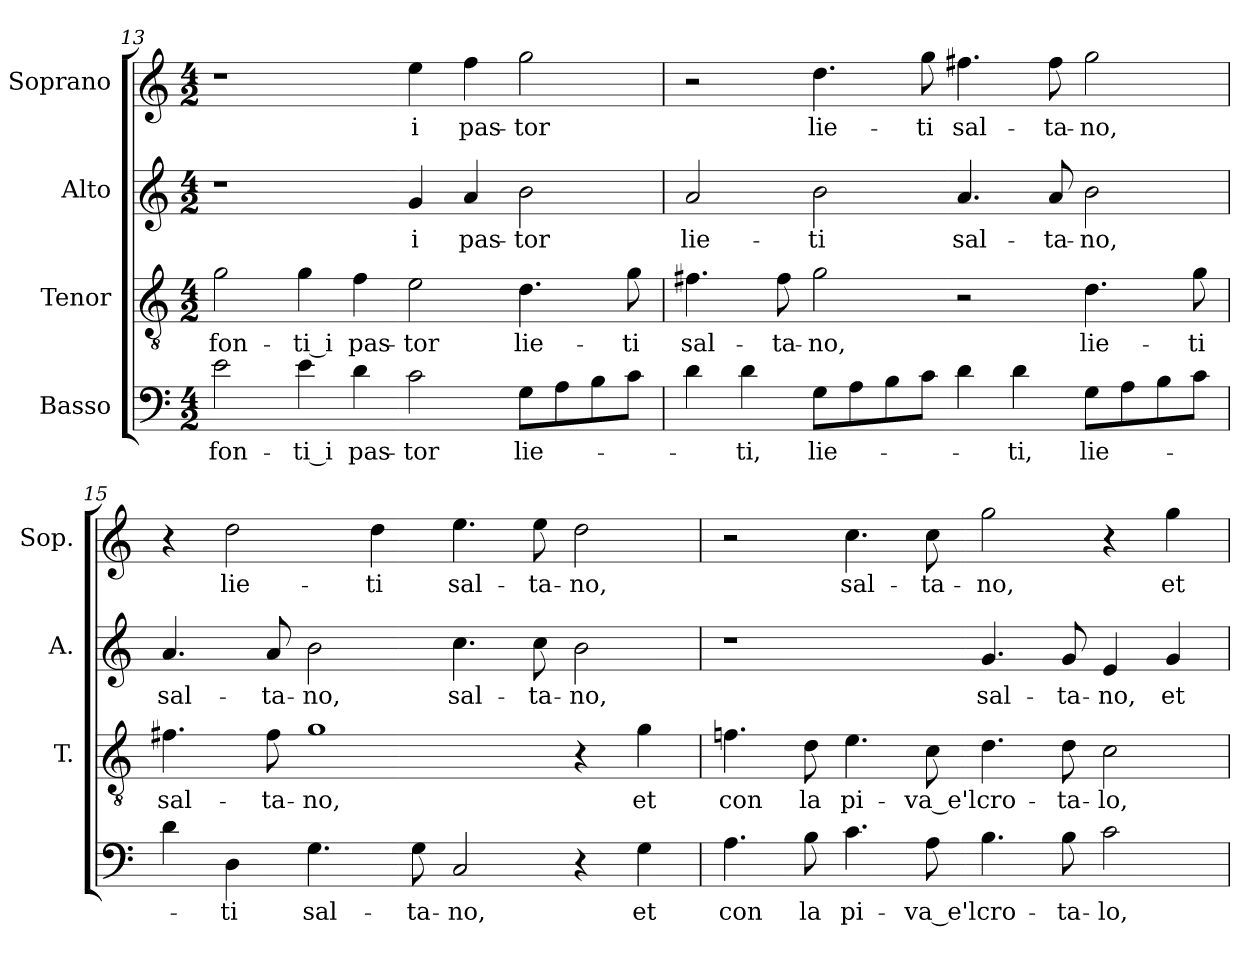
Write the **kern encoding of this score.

**kern	**text	**kern	**text	**kern	**text	**kern	**text
*part4	*part4	*part3	*part3	*part2	*part2	*part1	*part1
*staff4	*staff4	*staff3	*staff3	*staff2	*staff2	*staff1	*staff1
*I"Basso	*	*I"Tenor	*	*I"Alto	*	*I"Soprano	*
*	*	*I'T.	*	*I'A.	*	*I'Sop.	*
*clefF4	*	*clefGv2	*	*clefG2	*	*clefG2	*
*	*	*ITrd7c12	*	*	*	*	*
*k[]	*	*k[]	*	*k[]	*	*k[]	*
*C:	*	*C:	*	*C:	*	*C:	*
*M4/2	*	*M4/2	*	*M4/2	*	*M4/2	*
=13	=13	=13	=13	=13	=13	=13	=13
!	!LO:LY:b:color=#000000	!	!	!	!	!	!
!	!	!	!LO:LY:b:color=#000000	!	!	!	!
2ei\	fon-	2Gi\	fon-	1r	.	1r	.
!	!LO:LY:b:color=#000000	!	!	!	!	!	!
!	!	!	!LO:LY:b:color=#000000	!	!	!	!
4ei\	-ti_i	4Gi\	-ti_i	.	.	.	.
!	!LO:LY:b:color=#000000	!	!	!	!	!	!
!	!	!	!LO:LY:b:color=#000000	!	!	!	!
4di\	pas-	4Fi\	pas-	.	.	.	.
!	!LO:LY:b:color=#000000	!	!	!	!	!	!
!	!	!	!LO:LY:b:color=#000000	!	!	!	!
!	!	!	!	!	!LO:LY:b:color=#000000	!	!
!	!	!	!	!	!	!	!LO:LY:b:color=#000000
2ci\	-tor	2Ei\	-tor	4gi/	i	4eei\	i
!	!	!	!	!	!LO:LY:b:color=#000000	!	!
!	!	!	!	!	!	!	!LO:LY:b:color=#000000
.	.	.	.	4ai/	pas-	4ffi\	pas-
!	!LO:LY:b:color=#000000	!	!	!	!	!	!
!	!	!	!LO:LY:b:color=#000000	!	!	!	!
!	!	!	!	!	!LO:LY:b:color=#000000	!	!
!	!	!	!	!	!	!	!LO:LY:b:color=#000000
8Gi\L	lie-	4.Di\	lie-	2bi\	-tor	2ggi\	-tor
8Ai\	.	.	.	.	.	.	.
8Bi\	.	.	.	.	.	.	.
!	!	!	!LO:LY:b:color=#000000	!	!	!	!
8ci\J	.	8Gi\	-ti	.	.	.	.
!!LO:PB:g=z
=14	=14	=14	=14	=14	=14	=14	=14
!	!	!	!LO:LY:b:color=#000000	!	!	!	!
!	!	!	!	!	!LO:LY:b:color=#000000	!	!
4di\	.	4.F#Xi\	sal-	2ai/	lie-	2r	.
!	!LO:LY:b:color=#000000	!	!	!	!	!	!
4di\	-ti,	.	.	.	.	.	.
!	!	!	!LO:LY:b:color=#000000	!	!	!	!
.	.	8F#i\	-ta-	.	.	.	.
!	!LO:LY:b:color=#000000	!	!	!	!	!	!
!	!	!	!LO:LY:b:color=#000000	!	!	!	!
!	!	!	!	!	!LO:LY:b:color=#000000	!	!
!	!	!	!	!	!	!	!LO:LY:b:color=#000000
8Gi\L	lie-	2Gi\	-no,	2bi\	-ti	4.ddi\	lie-
8Ai\	.	.	.	.	.	.	.
8Bi\	.	.	.	.	.	.	.
!	!	!	!	!	!	!	!LO:LY:b:color=#000000
8ci\J	.	.	.	.	.	8ggi\	-ti
!	!	!	!	!	!LO:LY:b:color=#000000	!	!
!	!	!	!	!	!	!	!LO:LY:b:color=#000000
4di\	.	2r	.	4.ai/	sal-	4.ff#Xi\	sal-
!	!LO:LY:b:color=#000000	!	!	!	!	!	!
4di\	-ti,	.	.	.	.	.	.
!	!	!	!	!	!LO:LY:b:color=#000000	!	!
!	!	!	!	!	!	!	!LO:LY:b:color=#000000
.	.	.	.	8ai/	-ta-	8ff#i\	-ta-
!	!LO:LY:b:color=#000000	!	!	!	!	!	!
!	!	!	!LO:LY:b:color=#000000	!	!	!	!
!	!	!	!	!	!LO:LY:b:color=#000000	!	!
!	!	!	!	!	!	!	!LO:LY:b:color=#000000
8Gi\L	lie-	4.Di\	lie-	2bi\	-no,	2ggi\	-no,
8Ai\	.	.	.	.	.	.	.
8Bi\	.	.	.	.	.	.	.
!	!	!	!LO:LY:b:color=#000000	!	!	!	!
8ci\J	.	8Gi\	-ti	.	.	.	.
=15	=15	=15	=15	=15	=15	=15	=15
!	!	!	!LO:LY:b:color=#000000	!	!	!	!
!	!	!	!	!	!LO:LY:b:color=#000000	!	!
4di\	.	4.F#Xi\	sal-	4.ai/	sal-	4r	.
!	!LO:LY:b:color=#000000	!	!	!	!	!	!
!	!	!	!	!	!	!	!LO:LY:b:color=#000000
4Di\	-ti	.	.	.	.	2ddi\	lie-
!	!	!	!LO:LY:b:color=#000000	!	!	!	!
!	!	!	!	!	!LO:LY:b:color=#000000	!	!
.	.	8F#i\	-ta-	8ai/	-ta-	.	.
!	!LO:LY:b:color=#000000	!	!	!	!	!	!
!	!	!	!LO:LY:b:color=#000000	!	!	!	!
!	!	!	!	!	!LO:LY:b:color=#000000	!	!
4.Gi\	sal-	1Gi	-no,	2bi\	-no,	.	.
!	!	!	!	!	!	!	!LO:LY:b:color=#000000
.	.	.	.	.	.	4ddi\	-ti
!	!LO:LY:b:color=#000000	!	!	!	!	!	!
8Gi\	-ta-	.	.	.	.	.	.
!	!LO:LY:b:color=#000000	!	!	!	!	!	!
!	!	!	!	!	!LO:LY:b:color=#000000	!	!
!	!	!	!	!	!	!	!LO:LY:b:color=#000000
2Ci/	-no,	.	.	4.cci\	sal-	4.eei\	sal-
!	!	!	!	!	!LO:LY:b:color=#000000	!	!
!	!	!	!	!	!	!	!LO:LY:b:color=#000000
.	.	.	.	8cci\	-ta-	8eei\	-ta-
!	!	!	!	!	!LO:LY:b:color=#000000	!	!
!	!	!	!	!	!	!	!LO:LY:b:color=#000000
4r	.	4r	.	2bi\	-no,	2ddi\	-no,
!	!LO:LY:b:color=#000000	!	!	!	!	!	!
!	!	!	!LO:LY:b:color=#000000	!	!	!	!
4Gi\	et	4Gi\	et	.	.	.	.
=16	=16	=16	=16	=16	=16	=16	=16
!	!LO:LY:b:color=#000000	!	!	!	!	!	!
!	!	!	!LO:LY:b:color=#000000	!	!	!	!
4.Ai\	con	4.Fni\	con	1r	.	2r	.
!	!LO:LY:b:color=#000000	!	!	!	!	!	!
!	!	!	!LO:LY:b:color=#000000	!	!	!	!
8Bi\	la	8Di\	la	.	.	.	.
!	!LO:LY:b:color=#000000	!	!	!	!	!	!
!	!	!	!LO:LY:b:color=#000000	!	!	!	!
!	!	!	!	!	!	!	!LO:LY:b:color=#000000
4.ci\	pi-	4.Ei\	pi-	.	.	4.cci\	sal-
!	!LO:LY:b:color=#000000	!	!	!	!	!	!
!	!	!	!LO:LY:b:color=#000000	!	!	!	!
!	!	!	!	!	!	!	!LO:LY:b:color=#000000
8Ai\	-va_e'l	8Ci\	-va_e'l	.	.	8cci\	-ta-
!	!LO:LY:b:color=#000000	!	!	!	!	!	!
!	!	!	!LO:LY:b:color=#000000	!	!	!	!
!	!	!	!	!	!LO:LY:b:color=#000000	!	!
!	!	!	!	!	!	!	!LO:LY:b:color=#000000
4.Bi\	cro-	4.Di\	cro-	4.gi/	sal-	2ggi\	-no,
!	!LO:LY:b:color=#000000	!	!	!	!	!	!
!	!	!	!LO:LY:b:color=#000000	!	!	!	!
!	!	!	!	!	!LO:LY:b:color=#000000	!	!
8Bi\	-ta-	8Di\	-ta-	8gi/	-ta-	.	.
!	!LO:LY:b:color=#000000	!	!	!	!	!	!
!	!	!	!LO:LY:b:color=#000000	!	!	!	!
!	!	!	!	!	!LO:LY:b:color=#000000	!	!
2ci\	-lo,	2Ci\	-lo,	4ei/	-no,	4r	.
!	!	!	!	!	!LO:LY:b:color=#000000	!	!
!	!	!	!	!	!	!	!LO:LY:b:color=#000000
.	.	.	.	4gi/	et	4ggi\	et
=	=	=	=	=	=	=	=
*-	*-	*-	*-	*-	*-	*-	*-
